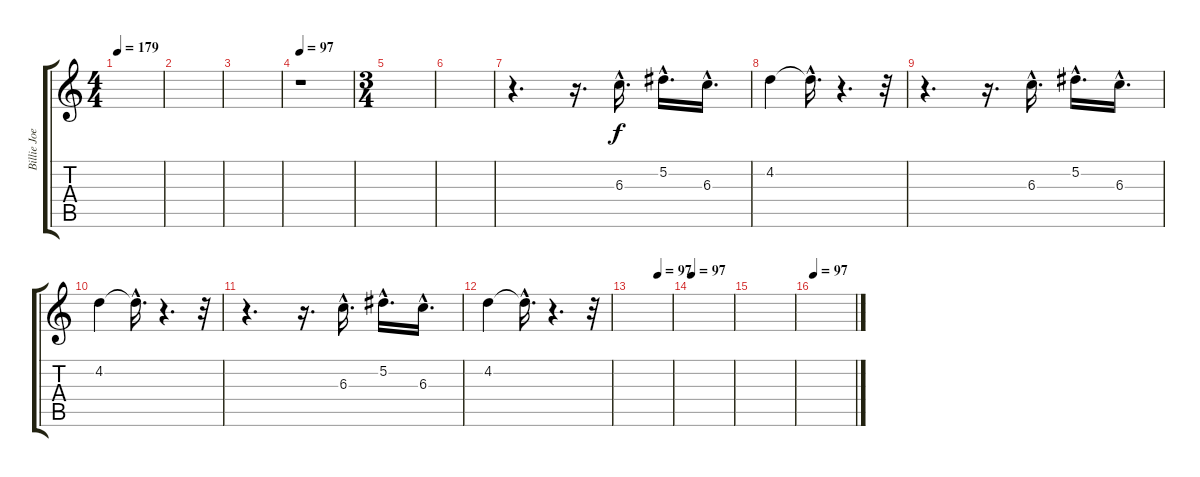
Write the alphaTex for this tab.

\track ("Billie Joe Guitar 2" "Billie Joe") {instrument distortionguitar}
\staff {score tabs}
\tuning (Eb4 Bb3 Gb3 Db3 Ab2 Eb2) {hide}
\ts (4 4)
\tempo 179
\clef g2
\ks c
|
|
|
\tempo 97
r.1 |
\ts (3 4)
|
|
r.4{d} r.16{d} 6.3{hac}.16{d} 5.2{hac}.16{d} 6.3{hac}.16{d} |
4.2.4 4.2{hac t}.16{d} r.4{d} r.32 |
r.4{d} r.16{d} 6.3{hac}.16{d} 5.2{hac}.16{d} 6.3{hac}.16{d} |
4.2.4 4.2{hac t}.16{d} r.4{d} r.32 |
r.4{d} r.16{d} 6.3{hac}.16{d} 5.2{hac}.16{d} 6.3{hac}.16{d} |
4.2.4 4.2{hac t}.16{d} r.4{d} r.32 |
\tempo (97 0.6666666666666666)
|
\tempo 97
|
|
\tempo 97
